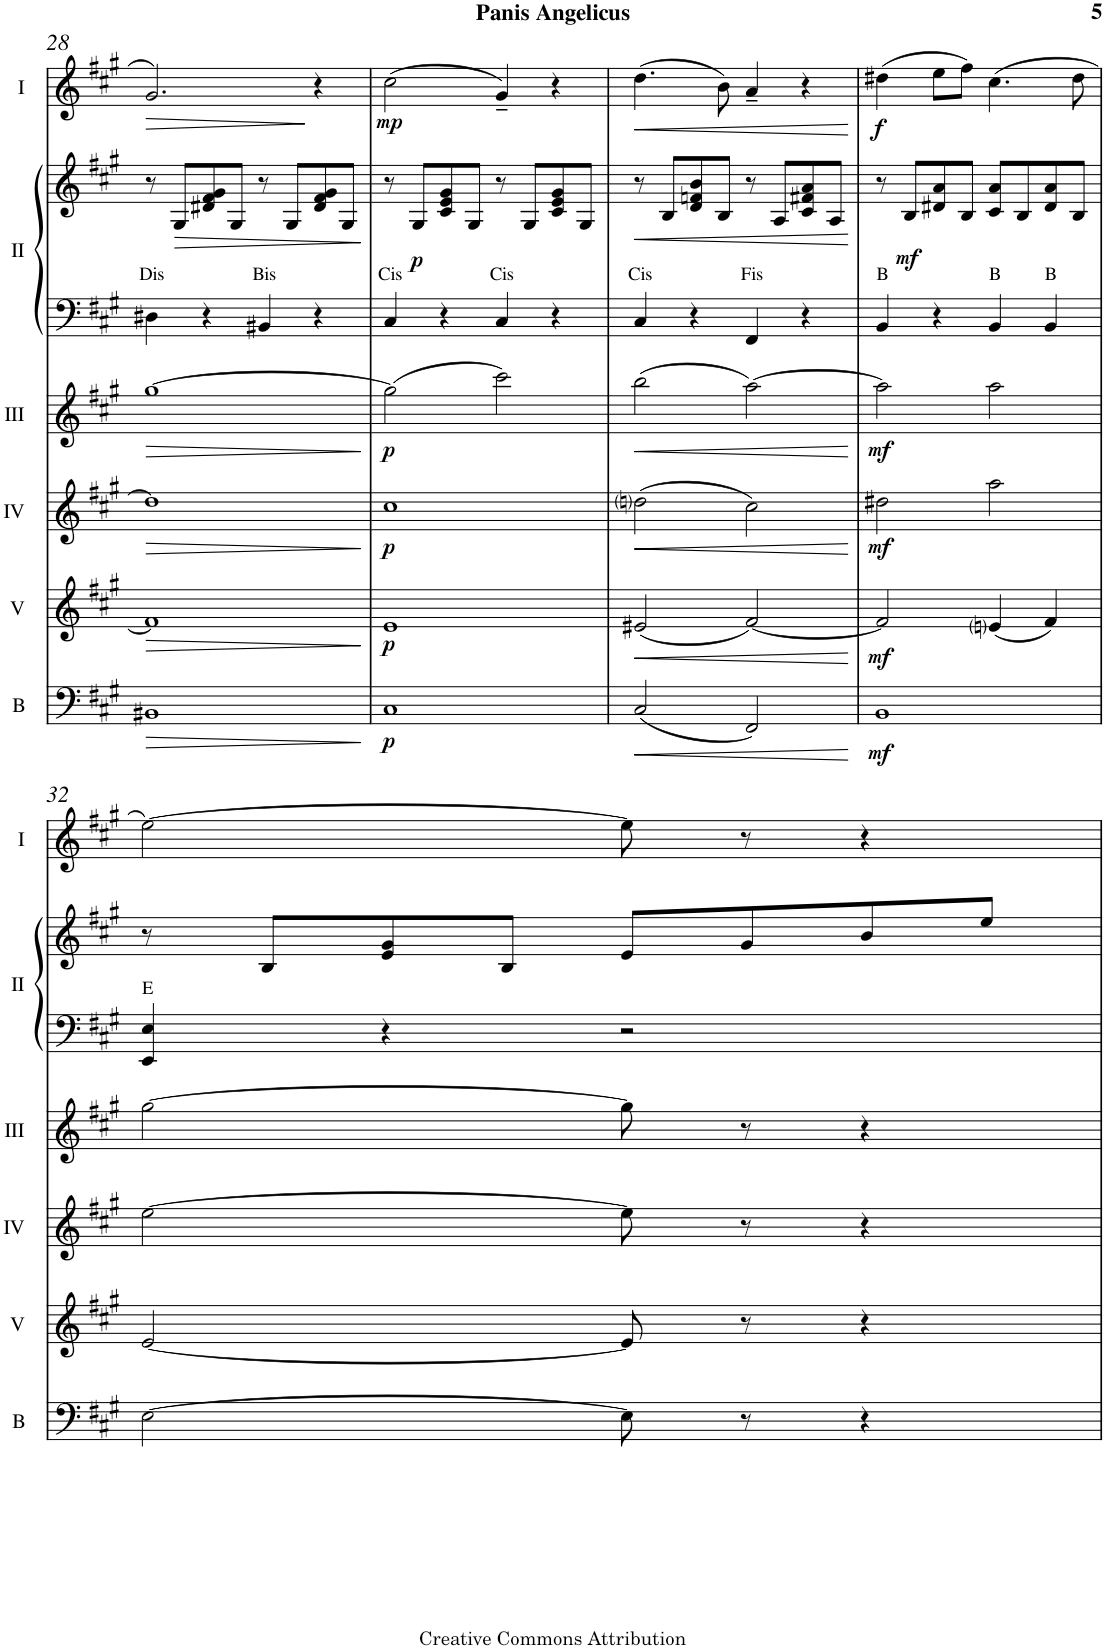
**kern	**dynam	**kern	**dynam	**kern	**dynam	**kern	**dynam	**kern	**text	**kern	**dynam	**kern	**dynam
*part6	*part6	*part5	*part5	*part4	*part4	*part3	*part3	*part2	*part2	*part2	*part2	*part1	*part1
*staff7	*staff7	*staff6	*staff6	*staff5	*staff5	*staff4	*staff4	*staff3	*staff3	*staff2	*staff2/3	*staff1	*staff1
*I"Bass	*	*I"Acc. 5	*	*I"Acc. 4	*	*I"Acc. 3	*	*I"Acc. 2	*	*	*	*I"Acc. 1	*
*I'B	*	*	*	*	*	*	*	*	*	*	*	*	*
!!LO:PB:g=z
*clefF4	*	*clefG2	*	*clefG2	*	*clefG2	*	*clefF4	*	*clefG2	*	*clefG2	*
*Trd7c12	*	*Trd7c12	*	*Trd7c12	*	*Trd7c12	*	*	*	*	*	*	*
*k[f#c#g#]	*	*k[f#c#g#]	*	*k[f#c#g#]	*	*k[f#c#g#]	*	*k[f#c#g#]	*	*k[f#c#g#]	*	*k[f#c#g#]	*
*M4/4	*	*M4/4	*	*M4/4	*	*M4/4	*	*M4/4	*	*M4/4	*	*M4/4	*
*met(c)	*	*met(c)	*	*met(c)	*	*met(c)	*	*met(c)	*	*met(c)	*	*met(c)	*
=28	=28	=28	=28	=28	=28	=28	=28	=28	=28	=28	=28	=28	=28
!	!LO:HP:b	!	!LO:HP:b	!	!LO:HP:b	!	!LO:HP:b	!	!LO:LY:a	!	!	!	!LO:HP:b
1BB#X	>	1f#]	>	1dd#]	>	[1gg#	>	4D#X\	Dis	8r	.	2.g#/	>
!	!	!	!	!	!	!	!	!	!	!	!LO:HP:b	!	!
.	.	.	.	.	.	.	.	.	.	8G#/L	>	.	.
.	.	.	.	.	.	.	.	4r	.	8d#X/ 8f#/ 8g#/	.	.	.
.	.	.	.	.	.	.	.	.	.	8G#/J	.	.	.
!	!	!	!	!	!	!	!	!	!LO:LY:a	!	!	!	!
.	.	.	.	.	.	.	.	4BB#X/	Bis	8r	.	.	.
.	.	.	.	.	.	.	.	.	.	8G#/L	.	.	.
.	.	.	.	.	.	.	.	4r	.	8d#/ 8f#/ 8g#/	.	4r	]
.	.	.	.	.	.	.	.	.	.	8G#/J	.	.	.
.	]	.	]	.	]	.	]	.	.	.	]	.	.
=29	=29	=29	=29	=29	=29	=29	=29	=29	=29	=29	=29	=29	=29
!	!LO:DY:b	!	!LO:DY:b	!	!LO:DY:b	!	!LO:DY:b	!	!LO:LY:a	!	!	!	!LO:DY:b
1C#	p	1e	p	1cc#	p	(>2gg#\]	p	4C#/	Cis	8r	.	(>2cc#\	mp
!	!	!	!	!	!	!	!	!	!	!	!LO:DY:b	!	!
.	.	.	.	.	.	.	.	.	.	8G#/L	p	.	.
.	.	.	.	.	.	.	.	4r	.	8c#/ 8e/ 8g#/	.	.	.
.	.	.	.	.	.	.	.	.	.	8G#/J	.	.	.
!	!	!	!	!	!	!	!	!	!LO:LY:a	!	!	!	!
.	.	.	.	.	.	2ccc#\)	.	4C#/	Cis	8r	.	4g#~/)	.
.	.	.	.	.	.	.	.	.	.	8G#/L	.	.	.
.	.	.	.	.	.	.	.	4r	.	8c#/ 8e/ 8g#/	.	4r	.
.	.	.	.	.	.	.	.	.	.	8G#/J	.	.	.
=30	=30	=30	=30	=30	=30	=30	=30	=30	=30	=30	=30	=30	=30
!	!LO:HP:b	!	!LO:HP:b	!	!LO:HP:b	!	!LO:HP:b	!	!LO:LY:a	!	!LO:HP:b	!	!LO:HP:b
(<2C#/	<	(<2e#X/	<	(>2ddni\	<	(>2bb\	<	4C#/	Cis	8r	<	(>4.dd\	<
.	.	.	.	.	.	.	.	.	.	8B/L	.	.	.
.	.	.	.	.	.	.	.	4r	.	8d/ 8fn/ 8b/	.	.	.
.	.	.	.	.	.	.	.	.	.	8B/J	.	8b\)	.
!	!	!	!	!	!	!	!	!	!LO:LY:a	!	!	!	!
2FF#/)	.	[2f#/)	.	2cc#\)	.	[2aa\)	.	4FF#/	Fis	8r	.	4a~/	.
.	.	.	.	.	.	.	.	.	.	8A/L	.	.	.
.	.	.	.	.	.	.	.	4r	.	8c#/ 8f#X/ 8a/	.	4r	.
.	.	.	.	.	.	.	.	.	.	8A/J	.	.	.
.	[	.	[	.	[	.	[	.	.	.	[	.	[
=31	=31	=31	=31	=31	=31	=31	=31	=31	=31	=31	=31	=31	=31
!	!LO:DY:b	!	!LO:DY:b	!	!LO:DY:b	!	!LO:DY:b	!	!LO:LY:a	!	!	!	!LO:DY:b
1BB	mf	2f#/]	mf	2dd#X\	mf	2aa\]	mf	4BB/	B	8r	.	(>4dd#X\	f
!	!	!	!	!	!	!	!	!	!	!	!LO:DY:b	!	!
.	.	.	.	.	.	.	.	.	.	8B/L	mf	.	.
.	.	.	.	.	.	.	.	4r	.	8d#X/ 8a/	.	8ee\L	.
.	.	.	.	.	.	.	.	.	.	8B/J	.	8ff#\J)	.
!	!	!	!	!	!	!	!	!	!LO:LY:a	!	!	!	!
.	.	(<4eni/	.	2aa\	.	2aa\	.	4BB/	B	8c#/ 8a/L	.	(>4.cc#\	.
.	.	.	.	.	.	.	.	.	.	8B/	.	.	.
!	!	!	!	!	!	!	!	!	!LO:LY:a	!	!	!	!
.	.	4f#/)	.	.	.	.	.	4BB/	B	8d#/ 8a/	.	.	.
.	.	.	.	.	.	.	.	.	.	8B/J	.	8dd#\	.
!!LO:LB:g=z
=32	=32	=32	=32	=32	=32	=32	=32	=32	=32	=32	=32	=32	=32
!	!	!	!	!	!	!	!	!	!LO:LY:a	!	!	!	!
[2E\	.	[2e/	.	[2ee\	.	[2gg#\	.	4EE/ 4E/	E	8r	.	[2ee\)	.
.	.	.	.	.	.	.	.	.	.	8B/L	.	.	.
.	.	.	.	.	.	.	.	4r	.	8e/ 8g#/	.	.	.
.	.	.	.	.	.	.	.	.	.	8B/J	.	.	.
8E\]	.	8e/]	.	8ee\]	.	8gg#\]	.	2r	.	8e/L	.	8ee\]	.
8r	.	8r	.	8r	.	8r	.	.	.	8g#/	.	8r	.
4r	.	4r	.	4r	.	4r	.	.	.	8b/	.	4r	.
.	.	.	.	.	.	.	.	.	.	8ee/J	.	.	.
=	=	=	=	=	=	=	=	=	=	=	=	=	=
*-	*-	*-	*-	*-	*-	*-	*-	*-	*-	*-	*-	*-	*-
